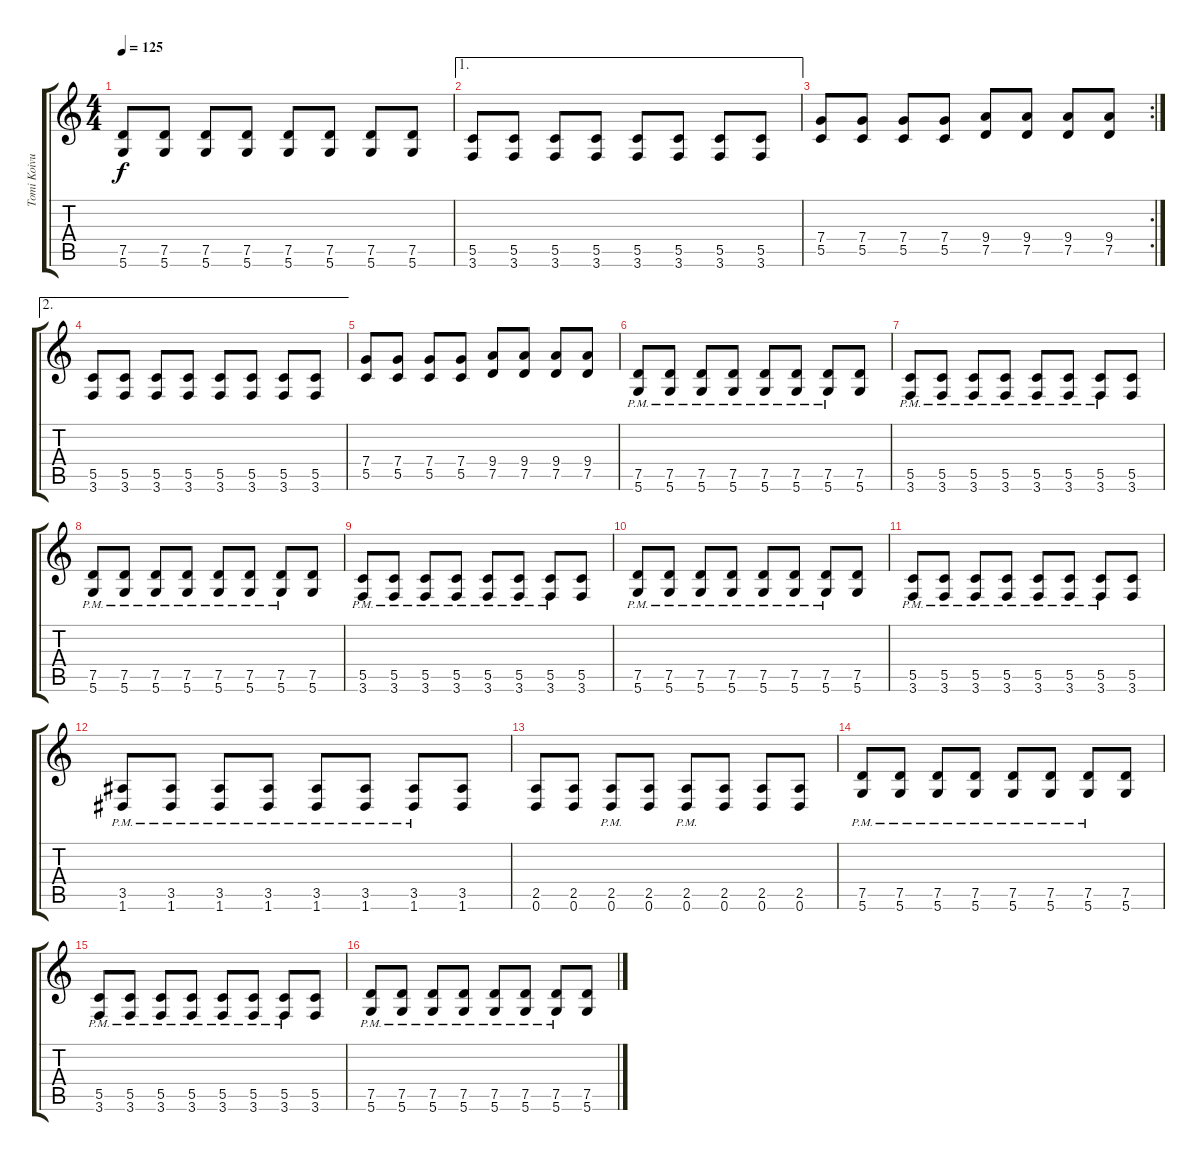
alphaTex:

\track ("Tomi Koivusaari" "Tomi Koivu") {instrument distortionguitar}
\staff {score tabs}
\tuning (D4 A3 F3 C3 G2 D2) {hide}
\ts (4 4)
\tempo 125
\clef g2
\ks c
(7.5 5.6).8{dy f} (7.5 5.6).8 (7.5 5.6).8 (7.5 5.6).8 (7.5 5.6).8 (7.5 5.6).8 (7.5 5.6).8 (7.5 5.6).8 |
\ae 1
(5.5 3.6).8 (5.5 3.6).8 (5.5 3.6).8 (5.5 3.6).8 (5.5 3.6).8 (5.5 3.6).8 (5.5 3.6).8 (5.5 3.6).8 |
\rc 2
(7.4 5.5).8 (7.4 5.5).8 (7.4 5.5).8 (7.4 5.5).8 (9.4 7.5).8 (9.4 7.5).8 (9.4 7.5).8 (9.4 7.5).8 |
\ae 2
(5.5 3.6).8 (5.5 3.6).8 (5.5 3.6).8 (5.5 3.6).8 (5.5 3.6).8 (5.5 3.6).8 (5.5 3.6).8 (5.5 3.6).8 |
(7.4 5.5).8 (7.4 5.5).8 (7.4 5.5).8 (7.4 5.5).8 (9.4 7.5).8 (9.4 7.5).8 (9.4 7.5).8 (9.4 7.5).8 |
(7.5 5.6{pm}).8 (7.5 5.6{pm}).8 (7.5 5.6{pm}).8 (7.5 5.6{pm}).8 (7.5 5.6{pm}).8 (7.5 5.6{pm}).8 (7.5 5.6{pm}).8 (7.5 5.6).8 |
(5.5 3.6{pm}).8 (5.5 3.6{pm}).8 (5.5 3.6{pm}).8 (5.5 3.6{pm}).8 (5.5 3.6{pm}).8 (5.5 3.6{pm}).8 (5.5 3.6{pm}).8 (5.5 3.6).8 |
(7.5 5.6{pm}).8 (7.5 5.6{pm}).8 (7.5 5.6{pm}).8 (7.5 5.6{pm}).8 (7.5 5.6{pm}).8 (7.5 5.6{pm}).8 (7.5 5.6{pm}).8 (7.5 5.6).8 |
(5.5 3.6{pm}).8 (5.5 3.6{pm}).8 (5.5 3.6{pm}).8 (5.5 3.6{pm}).8 (5.5 3.6{pm}).8 (5.5 3.6{pm}).8 (5.5 3.6{pm}).8 (5.5 3.6).8 |
(7.5 5.6{pm}).8 (7.5 5.6{pm}).8 (7.5 5.6{pm}).8 (7.5 5.6{pm}).8 (7.5 5.6{pm}).8 (7.5 5.6{pm}).8 (7.5 5.6{pm}).8 (7.5 5.6).8 |
(5.5 3.6{pm}).8 (5.5 3.6{pm}).8 (5.5 3.6{pm}).8 (5.5 3.6{pm}).8 (5.5 3.6{pm}).8 (5.5 3.6{pm}).8 (5.5 3.6{pm}).8 (5.5 3.6).8 |
(3.5 1.6{pm}).8 (3.5 1.6{pm}).8 (3.5 1.6{pm}).8 (3.5 1.6{pm}).8 (3.5 1.6{pm}).8 (3.5 1.6{pm}).8 (3.5 1.6{pm}).8 (3.5 1.6).8 |
(2.5 0.6).8 (2.5 0.6).8 (2.5{pm} 0.6{pm}).8 (2.5 0.6).8 (2.5{pm} 0.6{pm}).8 (2.5 0.6).8 (2.5 0.6).8 (2.5 0.6).8 |
(7.5 5.6{pm}).8 (7.5 5.6{pm}).8 (7.5 5.6{pm}).8 (7.5 5.6{pm}).8 (7.5 5.6{pm}).8 (7.5 5.6{pm}).8 (7.5 5.6{pm}).8 (7.5 5.6).8 |
(5.5 3.6{pm}).8 (5.5 3.6{pm}).8 (5.5 3.6{pm}).8 (5.5 3.6{pm}).8 (5.5 3.6{pm}).8 (5.5 3.6{pm}).8 (5.5 3.6{pm}).8 (5.5 3.6).8 |
(7.5 5.6{pm}).8 (7.5 5.6{pm}).8 (7.5 5.6{pm}).8 (7.5 5.6{pm}).8 (7.5 5.6{pm}).8 (7.5 5.6{pm}).8 (7.5 5.6{pm}).8 (7.5 5.6).8
